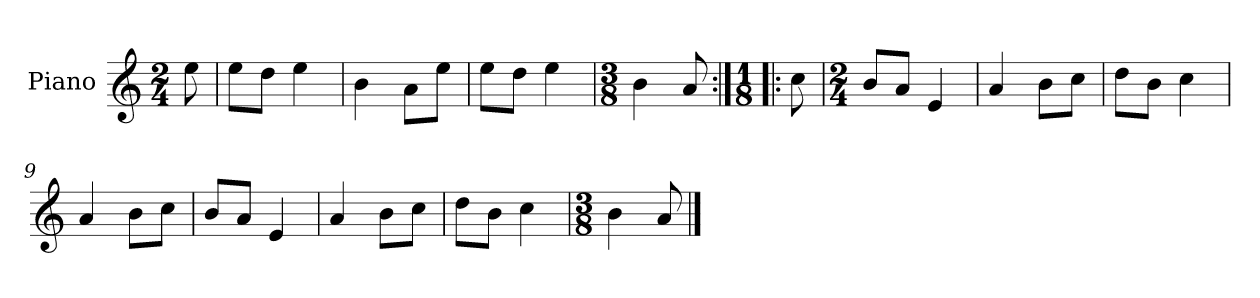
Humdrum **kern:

**kern
*part1
*staff1
*I"Piano
*I'Pno.
*clefG2
*k[]
*M2/4
=
8ee\
=1
8ee\L
8dd\J
4ee\
=2
4b\
8a\L
8ee\J
=3
8ee\L
8dd\J
4ee\
=4
*M3/8
4b\
8a/
=5:|!|:
*M1/8
8cc\
=6
*M2/4
8b/L
8a/J
4e/
=7
4a/
8b\L
8cc\J
=8
8dd\L
8b\J
4cc\
=9
4a/
8b\L
8cc\J
=10
8b/L
8a/J
4e/
!!LO:LB:g=z
=11
4a/
8b\L
8cc\J
=12
8dd\L
8b\J
4cc\
=13
*M3/8
4b\
8a/
==
*-
